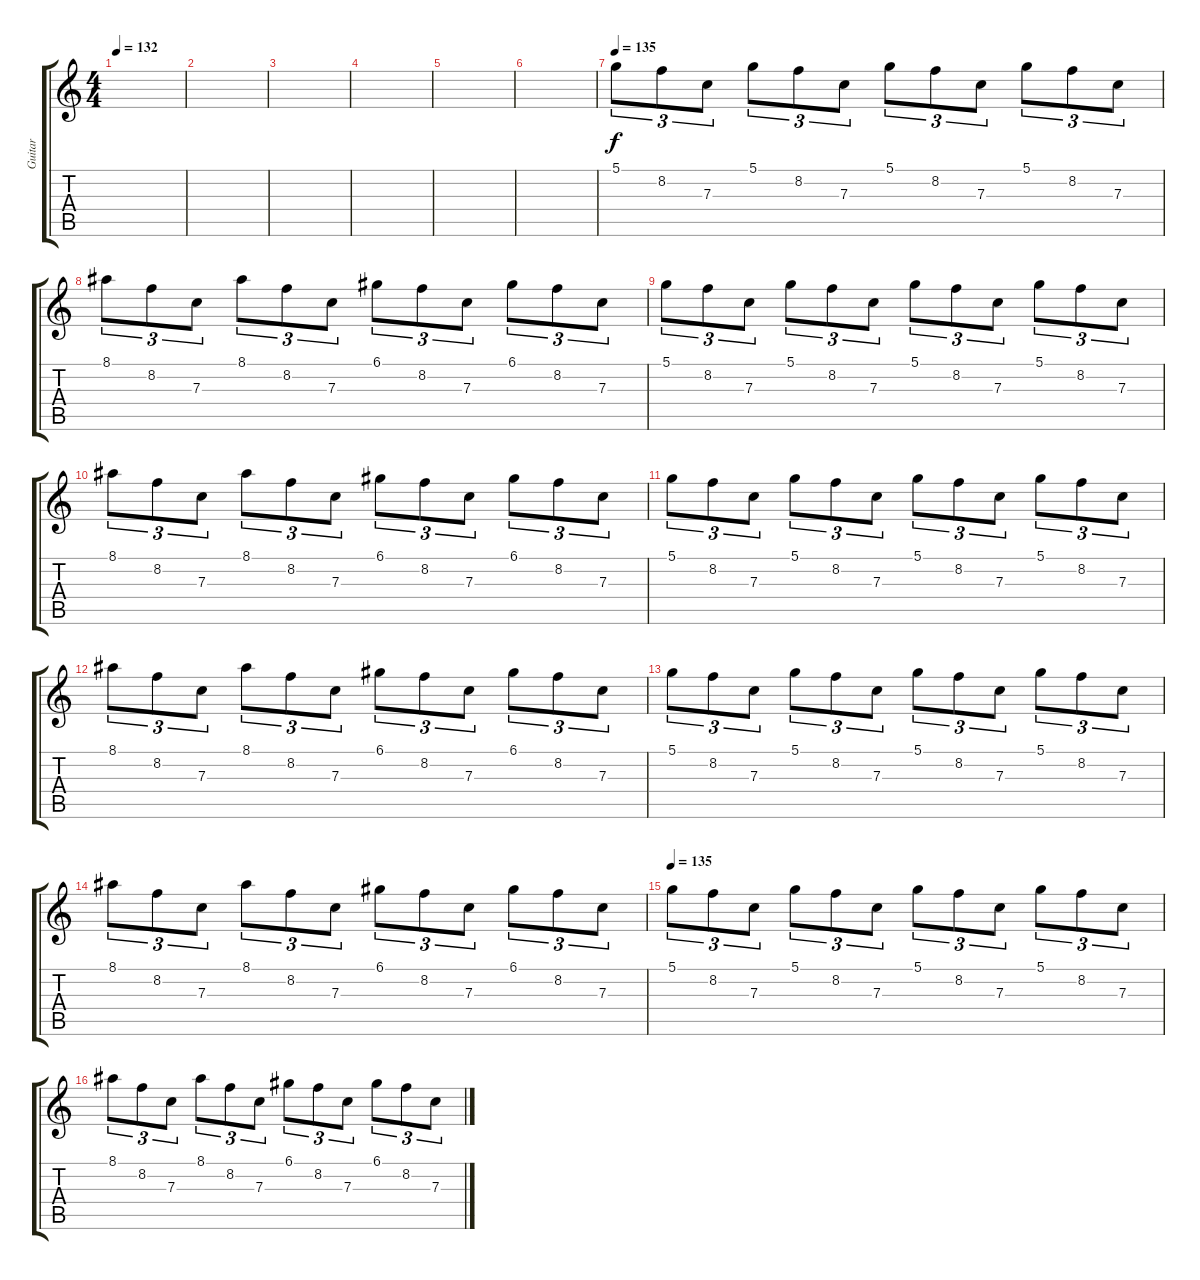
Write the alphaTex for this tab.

\track ("Guitar" "Guitar") {instrument distortionguitar}
\staff {score tabs}
\tuning (D4 A3 F3 C3 G2 C2) {hide}
\ts (4 4)
\tempo 132
\clef g2
\ks c
|
|
|
|
|
|
\tempo 135
5.1.8{tu (3 2)} 8.2.8{tu (3 2)} 7.3.8{tu (3 2)} 5.1.8{tu (3 2)} 8.2.8{tu (3 2)} 7.3.8{tu (3 2)} 5.1.8{tu (3 2)} 8.2.8{tu (3 2)} 7.3.8{tu (3 2)} 5.1.8{tu (3 2)} 8.2.8{tu (3 2)} 7.3.8{tu (3 2)} |
8.1.8{tu (3 2)} 8.2.8{tu (3 2)} 7.3.8{tu (3 2)} 8.1.8{tu (3 2)} 8.2.8{tu (3 2)} 7.3.8{tu (3 2)} 6.1.8{tu (3 2)} 8.2.8{tu (3 2)} 7.3.8{tu (3 2)} 6.1.8{tu (3 2)} 8.2.8{tu (3 2)} 7.3.8{tu (3 2)} |
5.1.8{tu (3 2)} 8.2.8{tu (3 2)} 7.3.8{tu (3 2)} 5.1.8{tu (3 2)} 8.2.8{tu (3 2)} 7.3.8{tu (3 2)} 5.1.8{tu (3 2)} 8.2.8{tu (3 2)} 7.3.8{tu (3 2)} 5.1.8{tu (3 2)} 8.2.8{tu (3 2)} 7.3.8{tu (3 2)} |
8.1.8{tu (3 2)} 8.2.8{tu (3 2)} 7.3.8{tu (3 2)} 8.1.8{tu (3 2)} 8.2.8{tu (3 2)} 7.3.8{tu (3 2)} 6.1.8{tu (3 2)} 8.2.8{tu (3 2)} 7.3.8{tu (3 2)} 6.1.8{tu (3 2)} 8.2.8{tu (3 2)} 7.3.8{tu (3 2)} |
5.1.8{tu (3 2)} 8.2.8{tu (3 2)} 7.3.8{tu (3 2)} 5.1.8{tu (3 2)} 8.2.8{tu (3 2)} 7.3.8{tu (3 2)} 5.1.8{tu (3 2)} 8.2.8{tu (3 2)} 7.3.8{tu (3 2)} 5.1.8{tu (3 2)} 8.2.8{tu (3 2)} 7.3.8{tu (3 2)} |
8.1.8{tu (3 2)} 8.2.8{tu (3 2)} 7.3.8{tu (3 2)} 8.1.8{tu (3 2)} 8.2.8{tu (3 2)} 7.3.8{tu (3 2)} 6.1.8{tu (3 2)} 8.2.8{tu (3 2)} 7.3.8{tu (3 2)} 6.1.8{tu (3 2)} 8.2.8{tu (3 2)} 7.3.8{tu (3 2)} |
5.1.8{tu (3 2)} 8.2.8{tu (3 2)} 7.3.8{tu (3 2)} 5.1.8{tu (3 2)} 8.2.8{tu (3 2)} 7.3.8{tu (3 2)} 5.1.8{tu (3 2)} 8.2.8{tu (3 2)} 7.3.8{tu (3 2)} 5.1.8{tu (3 2)} 8.2.8{tu (3 2)} 7.3.8{tu (3 2)} |
8.1.8{tu (3 2)} 8.2.8{tu (3 2)} 7.3.8{tu (3 2)} 8.1.8{tu (3 2)} 8.2.8{tu (3 2)} 7.3.8{tu (3 2)} 6.1.8{tu (3 2)} 8.2.8{tu (3 2)} 7.3.8{tu (3 2)} 6.1.8{tu (3 2)} 8.2.8{tu (3 2)} 7.3.8{tu (3 2)} |
\tempo 135
5.1.8{tu (3 2)} 8.2.8{tu (3 2)} 7.3.8{tu (3 2)} 5.1.8{tu (3 2)} 8.2.8{tu (3 2)} 7.3.8{tu (3 2)} 5.1.8{tu (3 2)} 8.2.8{tu (3 2)} 7.3.8{tu (3 2)} 5.1.8{tu (3 2)} 8.2.8{tu (3 2)} 7.3.8{tu (3 2)} |
8.1.8{tu (3 2)} 8.2.8{tu (3 2)} 7.3.8{tu (3 2)} 8.1.8{tu (3 2)} 8.2.8{tu (3 2)} 7.3.8{tu (3 2)} 6.1.8{tu (3 2)} 8.2.8{tu (3 2)} 7.3.8{tu (3 2)} 6.1.8{tu (3 2)} 8.2.8{tu (3 2)} 7.3.8{tu (3 2)}
